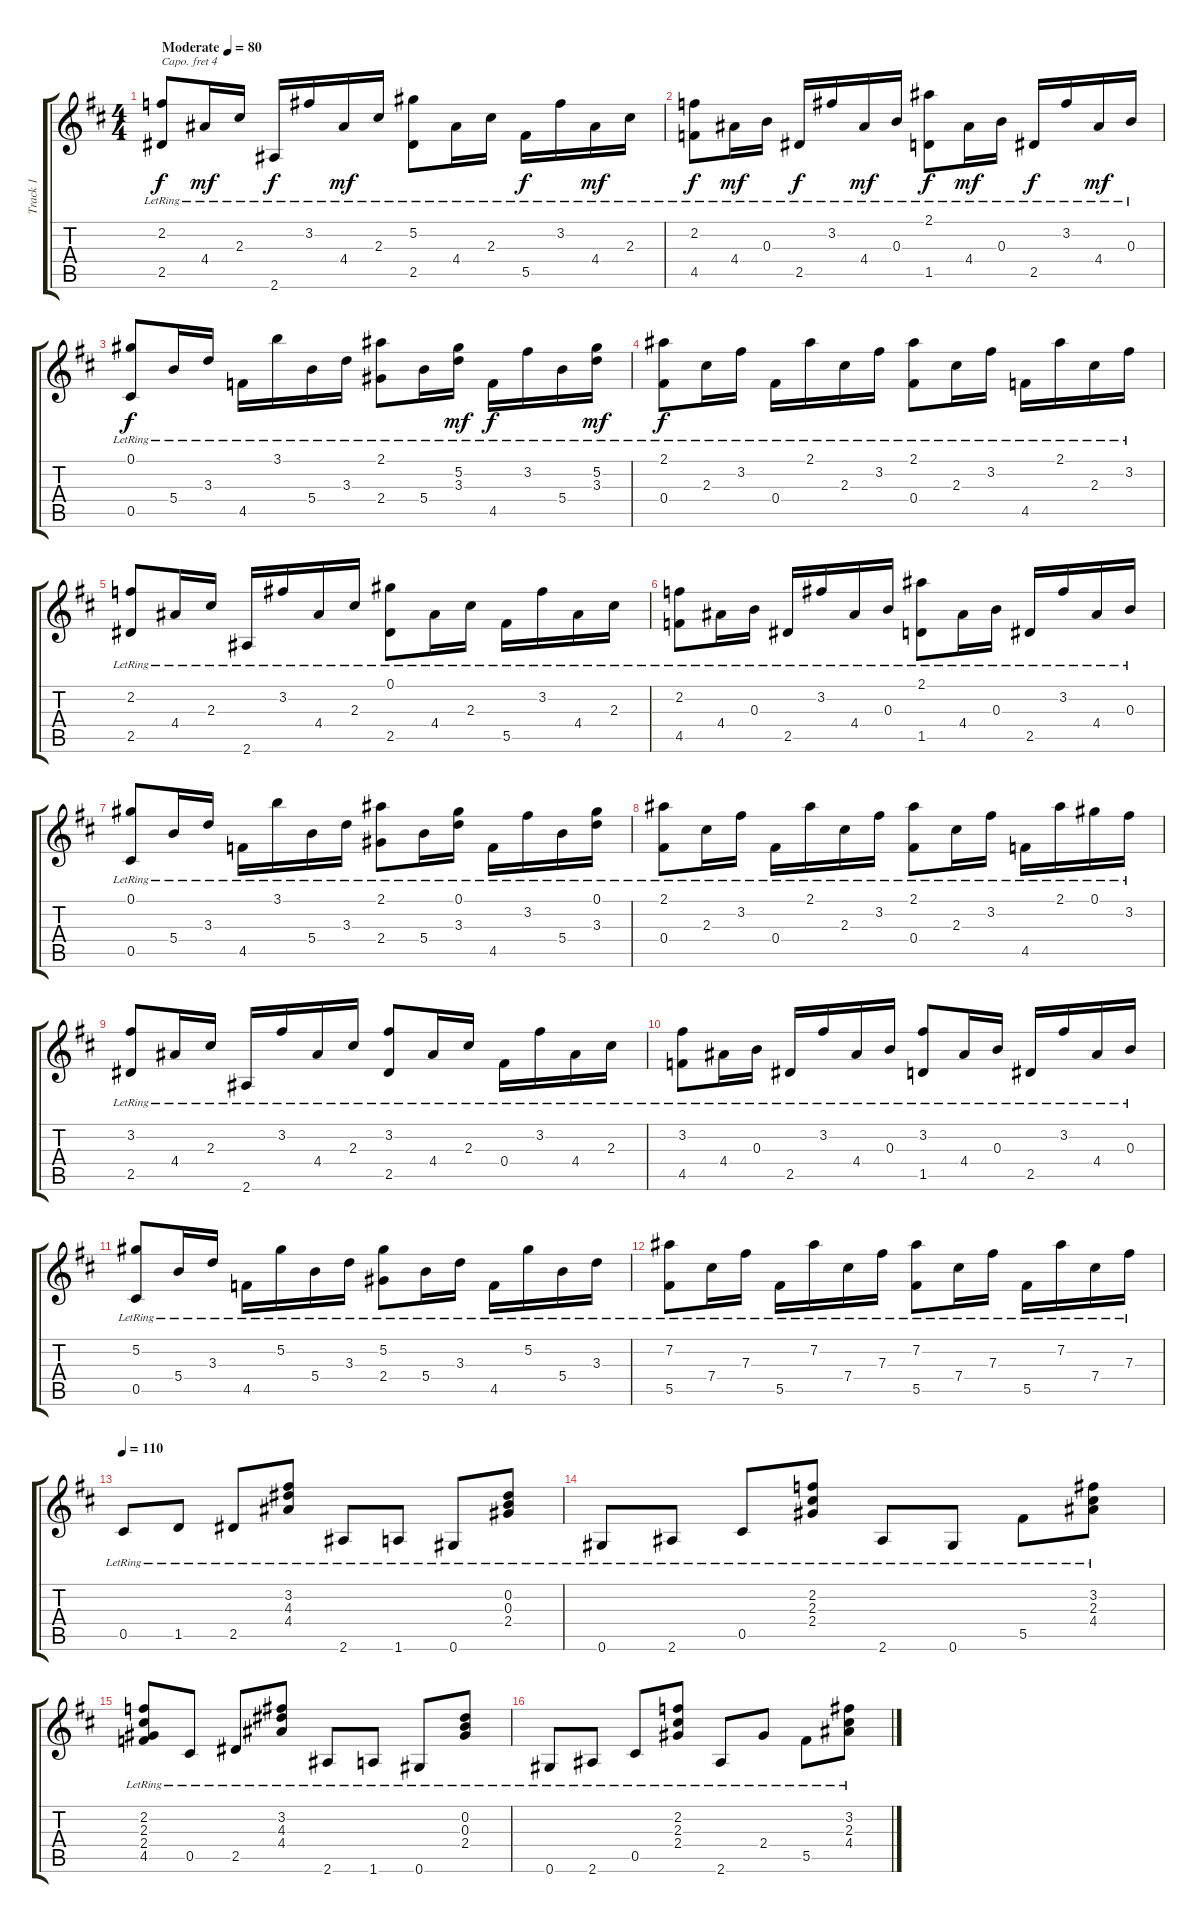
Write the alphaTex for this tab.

\track ("Track 1" "Track 1") {instrument acousticguitarnylon}
\staff {score tabs}
\capo 4
\tuning (E4 B3 G3 D3 A2 E2) {hide}
\ts (4 4)
\tempo (80 "Moderate")
\clef g2
\ks d
(2.2{lr} 2.5{lr}).8{dy f instrument acousticguitarnylon} 4.4{lr}.16{dy mf} 2.3{lr}.16 2.6{lr}.16{dy f} 3.2{lr}.16 4.4{lr}.16{dy mf} 2.3{lr}.16 (5.2{lr} 2.5{lr}).8 4.4{lr}.16 2.3{lr}.16 5.5{lr}.16{dy f} 3.2{lr}.16 4.4{lr}.16{dy mf} 2.3{lr}.16 |
(2.2{lr} 4.5{lr}).8{dy f} 4.4{lr}.16{dy mf} 0.3{lr}.16 2.5{lr}.16{dy f} 3.2{lr}.16 4.4{lr}.16{dy mf} 0.3{lr}.16 (2.1{lr} 1.5{lr}).8{dy f} 4.4{lr}.16{dy mf} 0.3{lr}.16 2.5{lr}.16{dy f} 3.2{lr}.16 4.4{lr}.16{dy mf} 0.3{lr}.16 |
(0.1{lr} 0.5{lr}).8{dy f} 5.4{lr}.16 3.3{lr}.16 4.5{lr}.16 3.1{lr}.16 5.4{lr}.16 3.3{lr}.16 (2.1{lr} 2.4{lr}).8 5.4{lr}.16 (5.2{lr} 3.3{lr}).16{dy mf} 4.5{lr}.16{dy f} 3.2{lr}.16 5.4{lr}.16 (5.2{lr} 3.3{lr}).16{dy mf} |
(2.1{lr} 0.4{lr}).8{dy f} 2.3{lr}.16 3.2{lr}.16 0.4{lr}.16 2.1{lr}.16 2.3{lr}.16 3.2{lr}.16 (2.1{lr} 0.4{lr}).8 2.3{lr}.16 3.2{lr}.16 4.5{lr}.16 2.1{lr}.16 2.3{lr}.16 3.2{lr}.16 |
(2.2{lr} 2.5{lr}).8 4.4{lr}.16 2.3{lr}.16 2.6{lr}.16 3.2{lr}.16 4.4{lr}.16 2.3{lr}.16 (0.1{lr} 2.5{lr}).8 4.4{lr}.16 2.3{lr}.16 5.5{lr}.16 3.2{lr}.16 4.4{lr}.16 2.3{lr}.16 |
(2.2{lr} 4.5{lr}).8 4.4{lr}.16 0.3{lr}.16 2.5{lr}.16 3.2{lr}.16 4.4{lr}.16 0.3{lr}.16 (2.1{lr} 1.5{lr}).8 4.4{lr}.16 0.3{lr}.16 2.5{lr}.16 3.2{lr}.16 4.4{lr}.16 0.3{lr}.16 |
(0.1{lr} 0.5{lr}).8 5.4{lr}.16 3.3{lr}.16 4.5{lr}.16 3.1{lr}.16 5.4{lr}.16 3.3{lr}.16 (2.1{lr} 2.4{lr}).8 5.4{lr}.16 (0.1{lr} 3.3{lr}).16 4.5{lr}.16 3.2{lr}.16 5.4{lr}.16 (0.1{lr} 3.3{lr}).16 |
(2.1{lr} 0.4{lr}).8 2.3{lr}.16 3.2{lr}.16 0.4{lr}.16 2.1{lr}.16 2.3{lr}.16 3.2{lr}.16 (2.1{lr} 0.4{lr}).8 2.3{lr}.16 3.2{lr}.16 4.5{lr}.16 2.1{lr}.16 0.1{lr}.16 3.2{lr}.16 |
(3.2{lr} 2.5{lr}).8 4.4{lr}.16 2.3{lr}.16 2.6{lr}.16 3.2{lr}.16 4.4{lr}.16 2.3{lr}.16 (3.2{lr} 2.5{lr}).8 4.4{lr}.16 2.3{lr}.16 0.4{lr}.16 3.2{lr}.16 4.4{lr}.16 2.3{lr}.16 |
(3.2{lr} 4.5{lr}).8 4.4{lr}.16 0.3{lr}.16 2.5{lr}.16 3.2{lr}.16 4.4{lr}.16 0.3{lr}.16 (3.2{lr} 1.5{lr}).8 4.4{lr}.16 0.3{lr}.16 2.5{lr}.16 3.2{lr}.16 4.4{lr}.16 0.3{lr}.16 |
(5.2{lr} 0.5{lr}).8 5.4{lr}.16 3.3{lr}.16 4.5{lr}.16 5.2{lr}.16 5.4{lr}.16 3.3{lr}.16 (5.2{lr} 2.4{lr}).8 5.4{lr}.16 3.3{lr}.16 4.5{lr}.16 5.2{lr}.16 5.4{lr}.16 3.3{lr}.16 |
(7.2{lr} 5.5{lr}).8 7.4{lr}.16 7.3{lr}.16 5.5{lr}.16 7.2{lr}.16 7.4{lr}.16 7.3{lr}.16 (7.2{lr} 5.5{lr}).8 7.4{lr}.16 7.3{lr}.16 5.5{lr}.16 7.2{lr}.16 7.4{lr}.16 7.3{lr}.16 |
\tempo 110
0.5{lr}.8 1.5{lr}.8 2.5{lr}.8 (3.2{lr} 4.3{lr} 4.4{lr}).8 2.6{lr}.8 1.6{lr}.8 0.6{lr}.8 (0.2{lr} 0.3{lr} 2.4{lr}).8 |
0.6{lr}.8 2.6{lr}.8 0.5{lr}.8 (2.2{lr} 2.3{lr} 2.4{lr}).8 2.6{lr}.8 0.6{lr}.8 5.5{lr}.8 (3.2{lr} 2.3{lr} 4.4{lr}).8 |
(2.2{lr} 2.3{lr} 2.4{lr} 4.5{lr}).8 0.5{lr}.8 2.5{lr}.8 (3.2{lr} 4.3{lr} 4.4{lr}).8 2.6{lr}.8 1.6{lr}.8 0.6{lr}.8 (0.2{lr} 0.3{lr} 2.4{lr}).8 |
0.6{lr}.8 2.6{lr}.8 0.5{lr}.8 (2.2{lr} 2.3{lr} 2.4{lr}).8 2.6{lr}.8 2.4{lr}.8 5.5{lr}.8 (3.2{lr} 2.3{lr} 4.4{lr}).8
